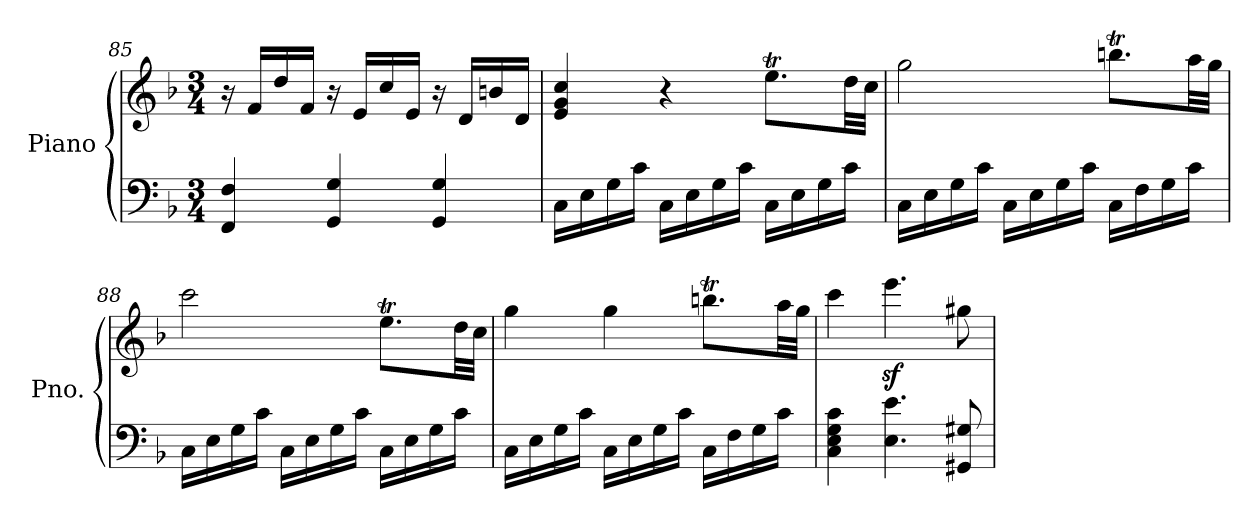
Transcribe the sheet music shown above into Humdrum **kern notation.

**kern	**kern
*part1	*part1
*staff2	*staff1
*I"Piano	*
*I'Pno.	*
*clefF4	*clefG2
*k[b-]	*k[b-]
*M3/4	*M3/4
=85	=85
4FF/ 4F/	16r
.	16f/LL
.	16dd/
.	16f/JJ
4GG/ 4G/	16r
.	16e/LL
.	16cc/
.	16e/JJ
4GG/ 4G/	16r
.	16d/LL
.	16bn/
.	16d/JJ
=86	=86
16C\LL	4e/ 4g/ 4cc/
16E\	.
16G\	.
16c\JJ	.
16C\LL	4r
16E\	.
16G\	.
16c\JJ	.
16C\LL	8.eet\L
16E\	.
16G\	.
16c\JJ	32dd\LL
.	32cc\JJJ
=87	=87
16C\LL	2gg\
16E\	.
16G\	.
16c\JJ	.
16C\LL	.
16E\	.
16G\	.
16c\JJ	.
16C\LL	8.bbnt\L
16F\	.
16G\	.
16c\JJ	32aa\LL
.	32gg\JJJ
!!LO:LB:g=z
=88	=88
16C\LL	2ccc\
16E\	.
16G\	.
16c\JJ	.
16C\LL	.
16E\	.
16G\	.
16c\JJ	.
16C\LL	8.eet\L
16E\	.
16G\	.
16c\JJ	32dd\LL
.	32cc\JJJ
=89	=89
16C\LL	4gg\
16E\	.
16G\	.
16c\JJ	.
16C\LL	4gg\
16E\	.
16G\	.
16c\JJ	.
16C\LL	8.bbnt\L
16F\	.
16G\	.
16c\JJ	32aa\LL
.	32gg\JJJ
=90	=90
4C\ 4E\ 4G\ 4c\	4ccc\
4.E\ 4.e\	4.eeez<\
8GG#X/ 8G#X/	8gg#X\
=	=
*-	*-
